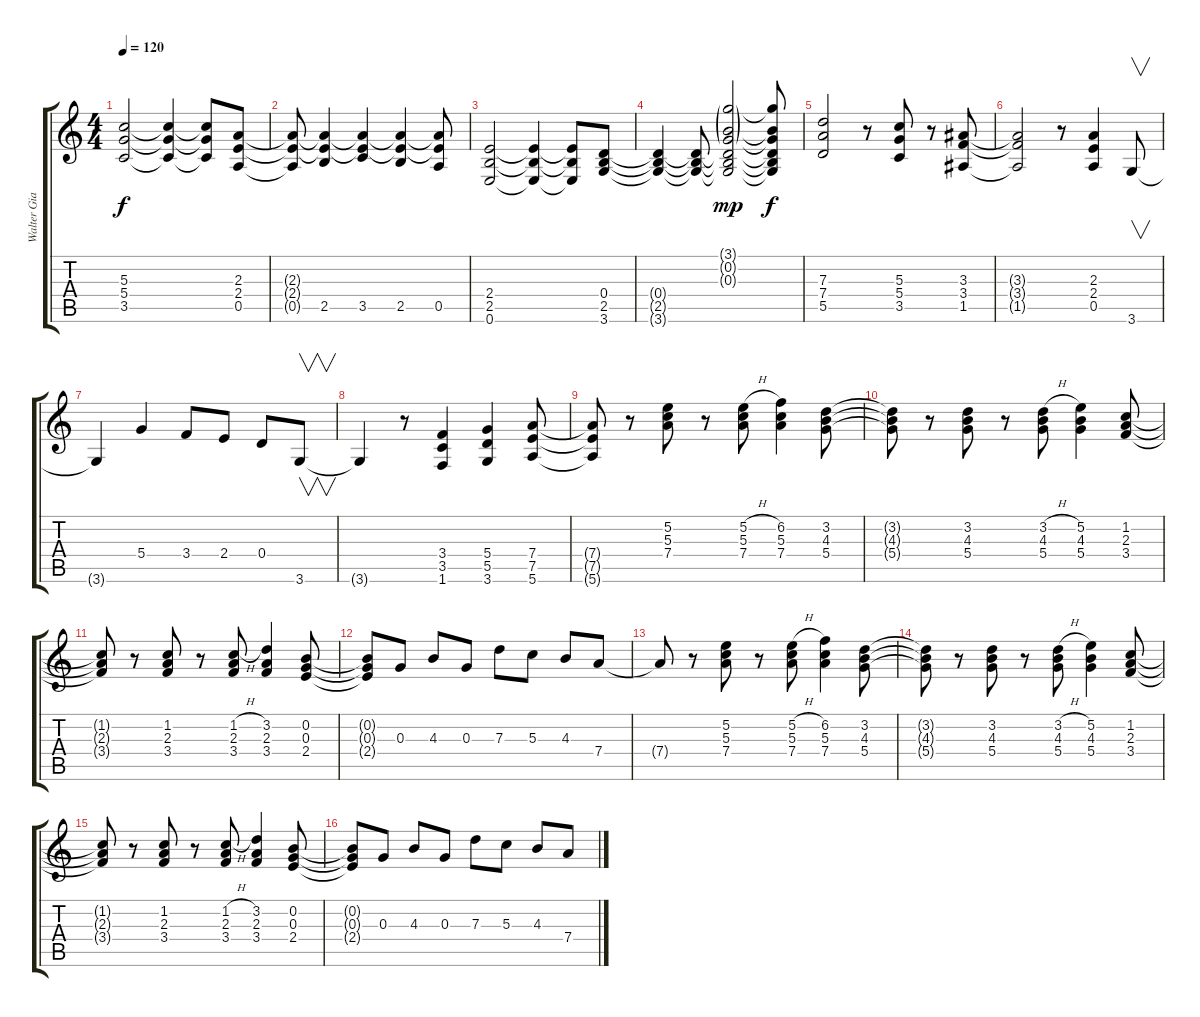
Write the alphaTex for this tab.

\track ("Walter Giardino" "Walter Gia") {instrument distortionguitar}
\staff {score tabs}
\tuning (E4 B3 G3 D3 A2 E2) {hide}
\ts (4 4)
\tempo 120
\clef g2
\ks c
(5.3 5.4 3.5).2{dy f} (5.3{t} 5.4{t} 3.5{t}).4 (5.3{t} 5.4{t} 3.5{t}).8 (2.3 2.4 0.5).8 |
(2.3{t} 2.4{t} 0.5{t}).8 (2.3{t} 2.4{t} 2.5).4 (2.3{t} 2.4{t} 3.5).4 (2.3{t} 2.4{t} 2.5).4 (2.3{t} 2.4{t} 0.5).8 |
(2.4 2.5 0.6).2 (2.4{t} 2.5{t} 0.6{t}).4 (2.4{t} 2.5{t} 0.6{t}).8 (0.4 2.5 3.6).8 |
(0.4{t} 2.5{t} 3.6{t}).4 (0.4{t} 2.5{t} 3.6{t}).8 (3.1{g} 0.2{g} 0.3{g} 0.4{t} 2.5{t} 3.6{t}).2{dy mp} (3.1{t} 0.2{t} 0.3{t} 0.4{t} 2.5{t} 3.6{t}).8{dy f} |
(7.3 7.4 5.5).2 r.8 (5.3 5.4 3.5).8 r.8 (3.3 3.4 1.5).8 |
(3.3{t} 3.4{t} 1.5{t}).2 r.8 (2.3 2.4 0.5).4 3.6.8{v} |
3.6{t}.4 5.4.4 3.4.8 2.4.8 0.4.8 3.6.8{v} |
3.6{t}.4 r.8 (3.4 3.5 1.6).4 (5.4 5.5 3.6).4 (7.4 7.5 5.6).8 |
(7.4{t} 7.5{t} 5.6{t}).8 r.8 (5.2 5.3 7.4).8 r.8 (5.2{h} 5.3 7.4).8 (6.2 5.3 7.4).4 (3.2 4.3 5.4).8 |
(3.2{t} 4.3{t} 5.4{t}).8 r.8 (3.2 4.3 5.4).8 r.8 (3.2{h} 4.3 5.4).8 (5.2 4.3 5.4).4 (1.2 2.3 3.4).8 |
(1.2{t} 2.3{t} 3.4{t}).8 r.8 (1.2 2.3 3.4).8 r.8 (1.2{h} 2.3 3.4).8 (3.2 2.3 3.4).4 (0.2 0.3 2.4).8 |
(0.2{t} 0.3{t} 2.4{t}).8 0.3.8 4.3.8 0.3.8 7.3.8 5.3.8 4.3.8 7.4.8 |
7.4{t}.8 r.8 (5.2 5.3 7.4).8 r.8 (5.2{h} 5.3 7.4).8 (6.2 5.3 7.4).4 (3.2 4.3 5.4).8 |
(3.2{t} 4.3{t} 5.4{t}).8 r.8 (3.2 4.3 5.4).8 r.8 (3.2{h} 4.3 5.4).8 (5.2 4.3 5.4).4 (1.2 2.3 3.4).8 |
(1.2{t} 2.3{t} 3.4{t}).8 r.8 (1.2 2.3 3.4).8 r.8 (1.2{h} 2.3 3.4).8 (3.2 2.3 3.4).4 (0.2 0.3 2.4).8 |
(0.2{t} 0.3{t} 2.4{t}).8 0.3.8 4.3.8 0.3.8 7.3.8 5.3.8 4.3.8 7.4.8
